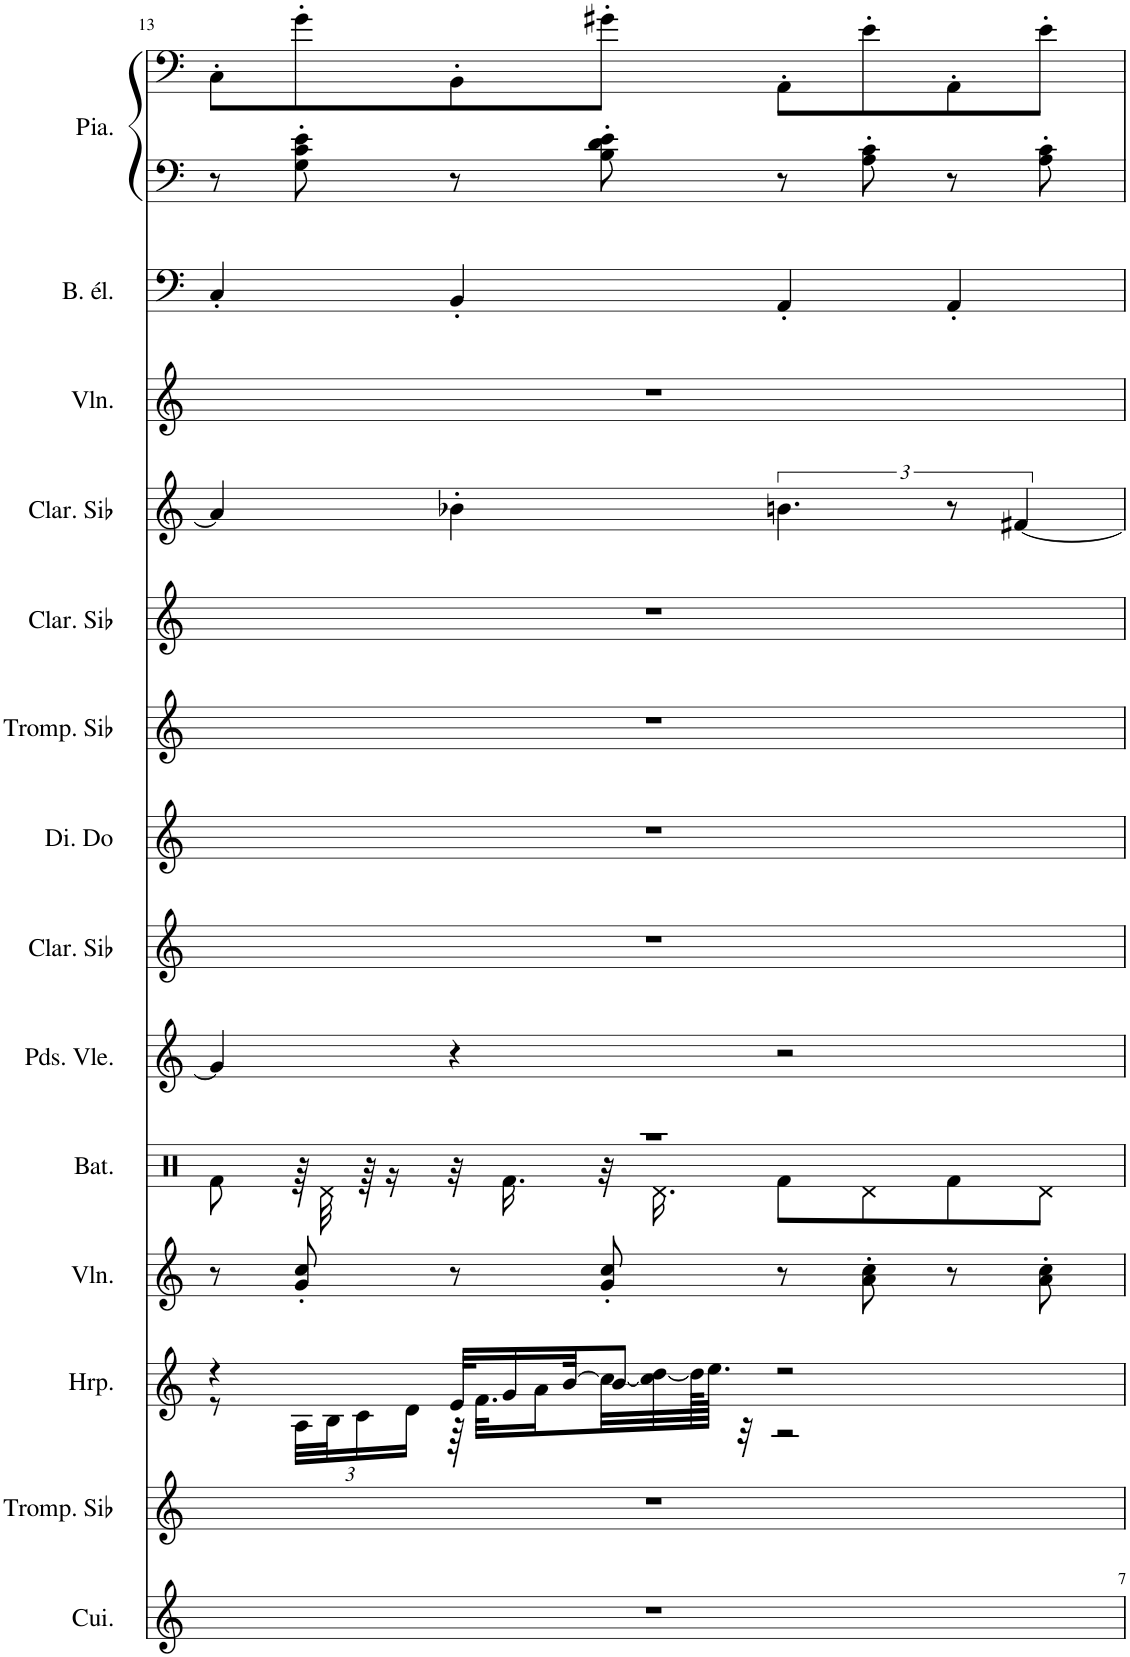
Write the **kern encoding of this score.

**kern	**kern	**kern	**kern	**kern	**kern	**kern	**kern	**kern	**kern	**kern	**kern	**kern	**kern	**kern
*part14	*part13	*part12	*part11	*part10	*part9	*part8	*part7	*part6	*part5	*part4	*part3	*part2	*part1	*part1
*staff15	*staff14	*staff13	*staff12	*staff11	*staff10	*staff9	*staff8	*staff7	*staff6	*staff5	*staff4	*staff3	*staff2	*staff1
*I"Cuivres, Brass Section	*I"Trompette en Sib, Muted Trumpet	*I"Harpe, Orchestral Harp	*I"Violon, Pizzicato Strings	*I"Batterie, Drums	*I"Pardessus de viole, Violin	*I"Clarinette en Sib, Clarinet Pipe	*I"Dizi en Do, Piccolo	*I"Trompette en Sib, Trumpet	*I"Clarinette en Sib, Clarinet Pipe	*I"Clarinette en Sib, Clarinet Pipe	*I"Violon, Tremolo Strings	*I"Basse électrique, Electric Bass (finger)	*I"Piano, Bright Acoustic Piano	*
*I'Cui.	*I'Tromp. Sib	*I'Hrp.	*I'Vln.	*I'Bat.	*I'Pds. Vle.	*I'Clar. Sib	*I'Di. Do	*I'Tromp. Sib	*I'Clar. Sib	*I'Clar. Sib	*I'Vln.	*I'B. él.	*I'Pia.	*
!!LO:PB:g=z
*clefG2	*clefG2	*clefG2	*clefG2	*clefX	*clefG2	*clefG2	*clefG2	*clefG2	*clefG2	*clefG2	*clefG2	*clefF4	*clefF4	*clefF4
*	*Trd1c2	*	*	*	*	*Trd1c2	*Trd-7c-12	*Trd1c2	*Trd1c2	*Trd1c2	*	*Trd7c12	*	*
*k[]	*k[]	*k[]	*k[]	*k[]	*k[]	*k[]	*k[]	*k[]	*k[]	*k[]	*k[]	*k[]	*k[]	*k[]
*M4/4	*M4/4	*M4/4	*M4/4	*M4/4	*M4/4	*M4/4	*M4/4	*M4/4	*M4/4	*M4/4	*M4/4	*M4/4	*M4/4	*M4/4
=13	=13	=13	=13	=13	=13	=13	=13	=13	=13	=13	=13	=13	=13	=13
*	*	*^	*	*^	*	*	*	*	*	*	*	*	*	*
1r	1r	4r	8r	8r	1r	8Rf\	4g/]	1r	1r	1r	1r	4a/]	1r	4C'/	8r	8C'\L
*	*	*	*Xbrackettup	*	*	*	*	*	*	*	*	*	*	*	*	*
.	.	.	48A\LLL	8g/' 8cc/'	.	64r	.	.	.	.	.	.	.	.	8G\' 8c\' 8e\'	8g'\
.	.	.	.	.	.	32Rd\	.	.	.	.	.	.	.	.	.	.
.	.	.	48B\J	.	.	.	.	.	.	.	.	.	.	.	.	.
.	.	.	24c\	.	.	.	.	.	.	.	.	.	.	.	.	.
.	.	.	.	.	.	64r	.	.	.	.	.	.	.	.	.	.
.	.	.	.	.	.	16r	.	.	.	.	.	.	.	.	.	.
.	.	.	24d\JJ	.	.	.	.	.	.	.	.	.	.	.	.	.
.	.	32e/KLL	64r	8r	.	32r	4r	.	.	.	.	4b-X'\	.	4BB'/	8r	8BB'\
.	.	.	32.f\KLL	.	.	.	.	.	.	.	.	.	.	.	.	.
.	.	16g/	.	.	.	16.Rf\	.	.	.	.	.	.	.	.	.	.
.	.	.	16a\	.	.	.	.	.	.	.	.	.	.	.	.	.
.	.	[32b/JK	.	.	.	.	.	.	.	.	.	.	.	.	.	.
.	.	8b/J]	[32cc\L	8g/' 8cc/'	.	32r	.	.	.	.	.	.	.	.	8B\' 8d\' 8e\'	8g#X'\J
.	.	.	32cc\] [32dd\	.	.	16.Rd\	.	.	.	.	.	.	.	.	.	.
.	.	.	128dd\KL]	.	.	.	.	.	.	.	.	.	.	.	.	.
.	.	.	64.ee\JJJJ	.	.	.	.	.	.	.	.	.	.	.	.	.
.	.	.	32r	.	.	.	.	.	.	.	.	.	.	.	.	.
.	.	2r	2r	8r	.	8Rf\L	2r	.	.	.	.	6.bn\	.	4AA'/	8r	8AA'\L
.	.	.	.	8a\' 8cc\'	.	8Rd\	.	.	.	.	.	.	.	.	8A\' 8c\'	8e'\
.	.	.	.	8r	.	8Rf\	.	.	.	.	.	12r	.	4AA'/	8r	8AA'\
.	.	.	.	.	.	.	.	.	.	.	.	[6f#X/	.	.	.	.
.	.	.	.	8a\' 8cc\'	.	8Rd\J	.	.	.	.	.	.	.	.	8A\' 8c\'	8e'\J
*	*	*v	*v	*	*v	*v	*	*	*	*	*	*	*	*	*	*
=	=	=	=	=	=	=	=	=	=	=	=	=	=	=
*-	*-	*-	*-	*-	*-	*-	*-	*-	*-	*-	*-	*-	*-	*-
